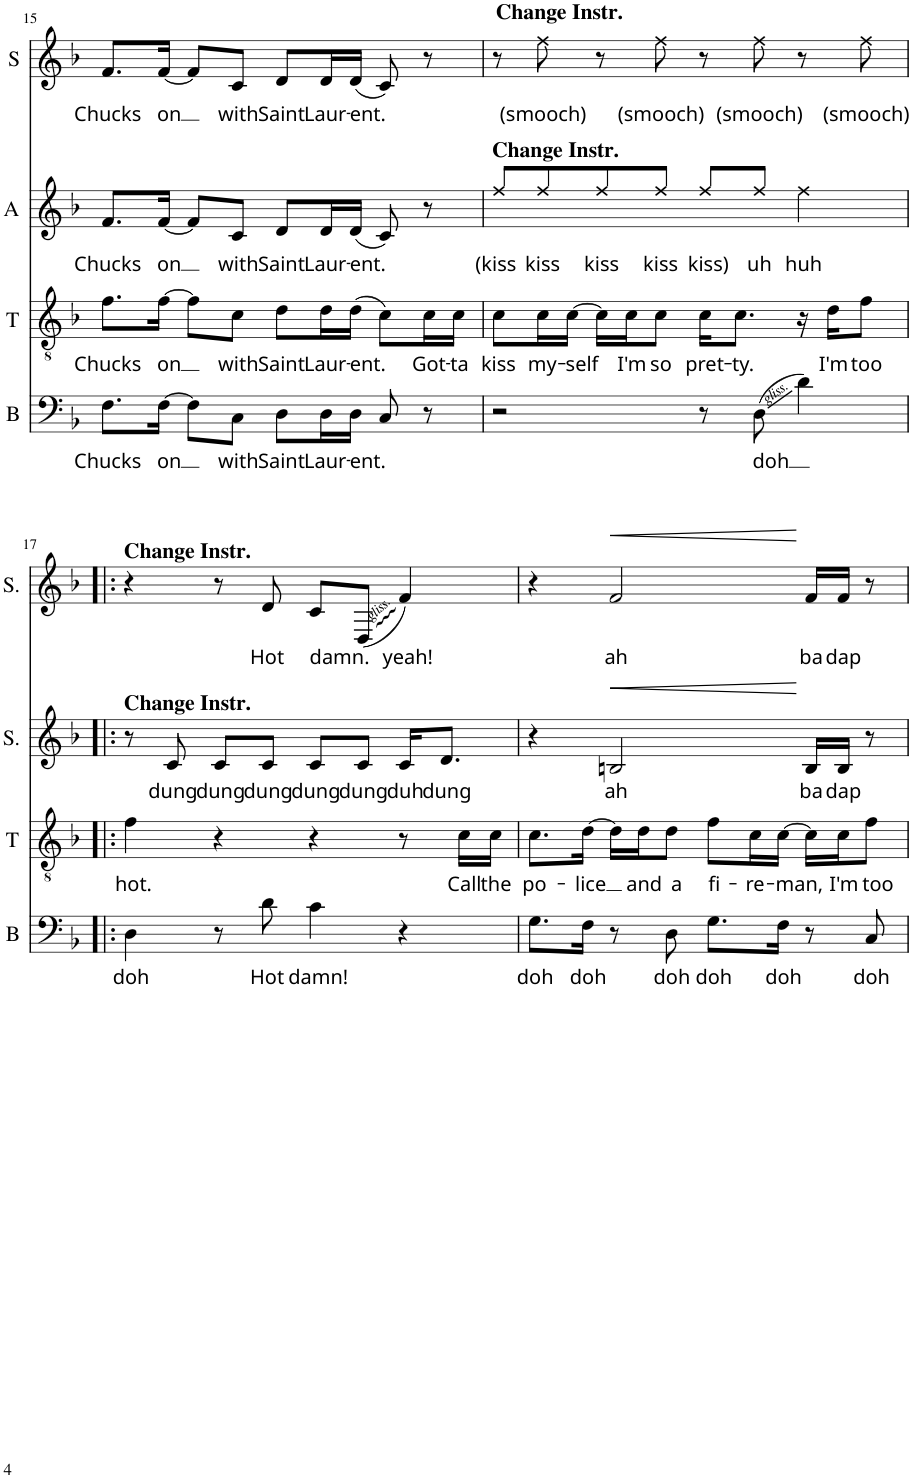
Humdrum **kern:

**kern	**kern	**dynam	**kern	**text	**kern	**text	**kern	**text	**dynam	**kern	**text	**dynam
*part5	*part5	*part5	*part4	*part4	*part3	*part3	*part2	*part2	*part2	*part1	*part1	*part1
*staff6	*staff5	*staff5/6	*staff4	*staff4	*staff3	*staff3	*staff2	*staff2	*staff2	*staff1	*staff1	*staff1
*I"Piano	*	*	*I"Bass	*	*I"Tenor	*	*I"Alto	*	*	*I"Soprano	*	*
*I'Pno	*	*	*I'B	*	*I'T	*	*I'A	*	*	*I'S	*	*
!!LO:PB:g=z
*clefF4	*clefG2	*	*clefF4	*	*clefGv2	*	*clefG2	*	*	*clefG2	*	*
*k[b-]	*k[b-]	*	*k[b-]	*	*k[b-]	*	*k[b-]	*	*	*k[b-]	*	*
*M4/4	*M4/4	*	*M4/4	*	*M4/4	*	*M4/4	*	*	*M4/4	*	*
=15	=15	=15	=15	=15	=15	=15	=15	=15	=15	=15	=15	=15
!	!	!	!	!LO:LY:b	!	!LO:LY:b	!	!LO:LY:b	!	!	!LO:LY:b	!
8.F\L	8.f/L	.	8.F\L	Chucks	8.f\L	Chucks	8.f/L	Chucks	.	8.f/L	Chucks	.
!	!	!	!	!LO:LY:b	!	!LO:LY:b	!	!LO:LY:b	!	!	!LO:LY:b	!
[>16F\Jk	[>16f/Jk	.	[>16F\Jk	on	[>16f\Jk	on	[<16f/Jk	on	.	[<16f/Jk	on	.
8F\L]	8f/L]	.	8F\L]	.	8f\L]	.	8f/L]	.	.	8f/L]	.	.
!	!	!	!	!LO:LY:b	!	!LO:LY:b	!	!LO:LY:b	!	!	!LO:LY:b	!
8C\J	8c/J	.	8C\J	with	8c\J	with	8c/J	with	.	8c/J	with	.
!	!	!	!	!LO:LY:b	!	!LO:LY:b	!	!LO:LY:b	!	!	!LO:LY:b	!
8D\L	8d/L	.	8D\L	Saint	8d\L	Saint	8d/L	Saint	.	8d/L	Saint	.
!	!	!	!	!LO:LY:b	!	!LO:LY:b	!	!LO:LY:b	!	!	!LO:LY:b	!
16D\L	16d/L	.	16D\L	Laur-	16d\L	Laur-	16d/L	Laur-	.	16d/L	Laur-	.
!	!	!	!	!LO:LY:b	!	!LO:LY:b	!	!LO:LY:b	!	!	!LO:LY:b	!
16D\JJ	16d/JJ	.	16D\JJ	-ent.	(>16d\JJ	-ent.	(<16d/JJ	-ent.	.	(<16d/JJ	-ent.	.
8C	8c/L	.	8C/	.	8c\L)	.	8c/)	.	.	8c/)	.	.
!	!	!	!	!	!	!	!	!	!	!LO:TX:a:B:t=Change Instr.	!	!
!	!	!	!	!	!	!LO:LY:b	!	!	!	!	!	!
8r	16c/L	.	8r	.	16c\L	Got-	8r	.	.	8r	.	.
!	!	!	!	!	!	!LO:LY:b	!	!	!	!	!	!
.	16c/JJ	.	.	.	16c\JJ	-ta	.	.	.	.	.	.
=16	=16	=16	=16	=16	=16	=16	=16	=16	=16	=16	=16	=16
!	!	!	!	!	!	!	!LO:TX:a:B:t=Change Instr.	!	!	!	!	!
!	!	!	!	!	!	!LO:LY:b	!	!LO:LY:b	!	!	!	!
8c\L	1ryy	.	2r	.	8c\L	kiss	8a/L	(kiss	.	8r	.	.
!	!	!	!	!	!	!LO:LY:b	!	!LO:LY:b	!	!	!LO:LY:b	!
16c\L	.	.	.	.	16c\L	my-	8a/	kiss	.	8b-\	(smooch)	.
!	!	!	!	!	!	!LO:LY:b	!	!	!	!	!	!
[>16c\JJ	.	.	.	.	[>16c\JJ	-self	.	.	.	.	.	.
!	!	!	!	!	!	!	!	!LO:LY:b	!	!	!	!
16c\LL]	.	.	.	.	16c\LL]	.	8a/	kiss	.	8r	.	.
!	!	!	!	!	!	!LO:LY:b	!	!	!	!	!	!
16c\J	.	.	.	.	16c\J	I'm	.	.	.	.	.	.
!	!	!	!	!	!	!LO:LY:b	!	!LO:LY:b	!	!	!LO:LY:b	!
8c\J	.	.	.	.	8c\J	so	8a/J	kiss	.	8b-\	(smooch)	.
!	!	!	!	!	!	!LO:LY:b	!	!LO:LY:b	!	!	!	!
16c\LL	.	.	8r	.	16c\KL	pret-	8a/L	kiss)	.	8r	.	.
!	!	!	!	!	!	!LO:LY:b	!	!	!	!	!	!
16c\J	.	.	.	.	8.c\J	-ty.	.	.	.	.	.	.
!	!	!	!	!LO:LY:b	!	!	!	!LO:LY:b	!	!	!LO:LY:b	!
8D\J	.	.	(8D\	doh	.	.	8a/J	uh	.	8b-\	(smooch)	.
!	!	!	!	!	!	!	!	!LO:LY:b	!	!	!	!
16d\LL	.	.	4d\)	.	16r	.	4a\	huh	.	8r	.	.
!	!	!	!	!	!	!LO:LY:b	!	!	!	!	!	!
16d\J	.	.	.	.	16d\KL	I'm	.	.	.	.	.	.
!	!	!	!	!	!	!LO:LY:b	!	!	!	!	!LO:LY:b	!
8f\J	.	.	.	.	8f\J	too	.	.	.	8b-\	(smooch)	.
!!LO:LB:g=z
=17!|:	=17!|:	=17!|:	=17!|:	=17!|:	=17!|:	=17!|:	=17!|:	=17!|:	=17!|:	=17!|:	=17!|:	=17!|:
!	!	!	!	!	!	!	!	!	!	!LO:TX:a:B:t=Change Instr.	!	!
!	!	!	!	!	!	!	!LO:TX:a:B:t=Change Instr.	!	!	!	!	!
!	!	!	!	!LO:LY:b	!	!LO:LY:b	!	!	!	!	!	!
4D	8f/L	.	4D\	doh	4f\	hot.	8r	.	.	4r	.	.
!	!	!	!	!	!	!	!	!LO:LY:b	!	!	!	!
.	8c/J	.	.	.	.	.	8c/	dung	.	.	.	.
!	!	!	!	!	!	!	!	!LO:LY:b	!	!	!	!
8r	8c/L	.	8r	.	4r	.	8c/L	dung	.	8r	.	.
!	!	!LO:DY:b=2	!	!LO:LY:b	!	!	!	!LO:LY:b	!	!	!LO:LY:b	!
8D	8c/ 8d/J	p	8d\	Hot	.	.	8c/J	dung	.	8d/	Hot	.
!	!	!	!	!LO:LY:b	!	!	!	!LO:LY:b	!	!	!LO:LY:b	!
8C/L	8c/L	.	4c\	damn!	4r	.	8c/L	dung	.	8c/L	damn.	.
!	!	!	!	!	!	!	!	!LO:LY:b	!	!	!	!
8D/J	8c/ 8d/J	.	.	.	.	.	8c/J	dung	.	(<8D/J	.	.
!	!	!	!	!	!	!	!	!LO:LY:b	!	!	!LO:LY:b	!
4r	16f/LL	.	4r	.	8r	.	16c/KL	duh	.	4f/)	yeah!	.
!	!	!	!	!	!	!	!	!LO:LY:b	!	!	!	!
.	16d/J	.	.	.	.	.	8.d/J	dung	.	.	.	.
!	!	!	!	!	!	!LO:LY:b	!	!	!	!	!	!
.	16c/L	.	.	.	16c\LL	Call	.	.	.	.	.	.
!	!	!	!	!	!	!LO:LY:b	!	!	!	!	!	!
.	16c/JJ	.	.	.	16c\JJ	the	.	.	.	.	.	.
=18	=18	=18	=18	=18	=18	=18	=18	=18	=18	=18	=18	=18
!	!	!	!	!LO:LY:b	!	!LO:LY:b	!	!	!	!	!	!
8.G\L	8.c/L	.	8.G\L	doh	8.c\L	po-	4r	.	.	4r	.	.
!	!	!	!	!LO:LY:b	!	!LO:LY:b	!	!	!	!	!	!
16F\Jk	16d/Jk	.	16F\Jk	doh	[>16d\Jk	-lice	.	.	.	.	.	.
!	!	!	!	!	!	!	!	!LO:LY:b	!LO:HP:b	!	!LO:LY:b	!LO:HP:b
8r	16Bn/ 16d/ 16f/LL	.	8r	.	16d\LL]	.	2Bn/	ah	<	2f/	ah	<
!	!	!	!	!	!	!LO:LY:b	!	!	!	!	!	!
.	16d/J	.	.	.	16d\J	and	.	.	.	.	.	.
!	!	!	!	!LO:LY:b	!	!LO:LY:b	!	!	!	!	!	!
8D	8d/J	.	8D\	doh	8d\J	a	.	.	.	.	.	.
!	!	!	!	!LO:LY:b	!	!LO:LY:b	!	!	!	!	!	!
8.G\L	8B/ 8f/L	.	8.G\L	doh	8f\L	fi-	.	.	.	.	.	.
!	!	!	!	!	!	!LO:LY:b	!	!	!	!	!	!
.	16c/L	.	.	.	16c\L	-re-	.	.	.	.	.	.
!	!	!	!	!LO:LY:b	!	!LO:LY:b	!	!	!	!	!	!
16F\Jk	16c/JJ	.	16F\Jk	doh	[>16c\JJ	-man,	.	.	.	.	.	.
!	!	!	!	!	!	!	!	!LO:LY:b	!	!	!LO:LY:b	!
8r	16B/ 16c/ 16f/LL	.	8r	.	16c\LL]	.	16B/LL	ba	[	16f/LL	ba	[
!	!	!	!	!	!	!LO:LY:b	!	!LO:LY:b	!	!	!LO:LY:b	!
.	16B/ 16c/ 16f/J	.	.	.	16c\J	I'm	16B/JJ	dap	.	16f/JJ	dap	.
!	!	!	!	!LO:LY:b	!	!LO:LY:b	!	!	!	!	!	!
8C	8f/J	.	8C/	doh	8f\J	too	8r	.	.	8r	.	.
=	=	=	=	=	=	=	=	=	=	=	=	=
*-	*-	*-	*-	*-	*-	*-	*-	*-	*-	*-	*-	*-
